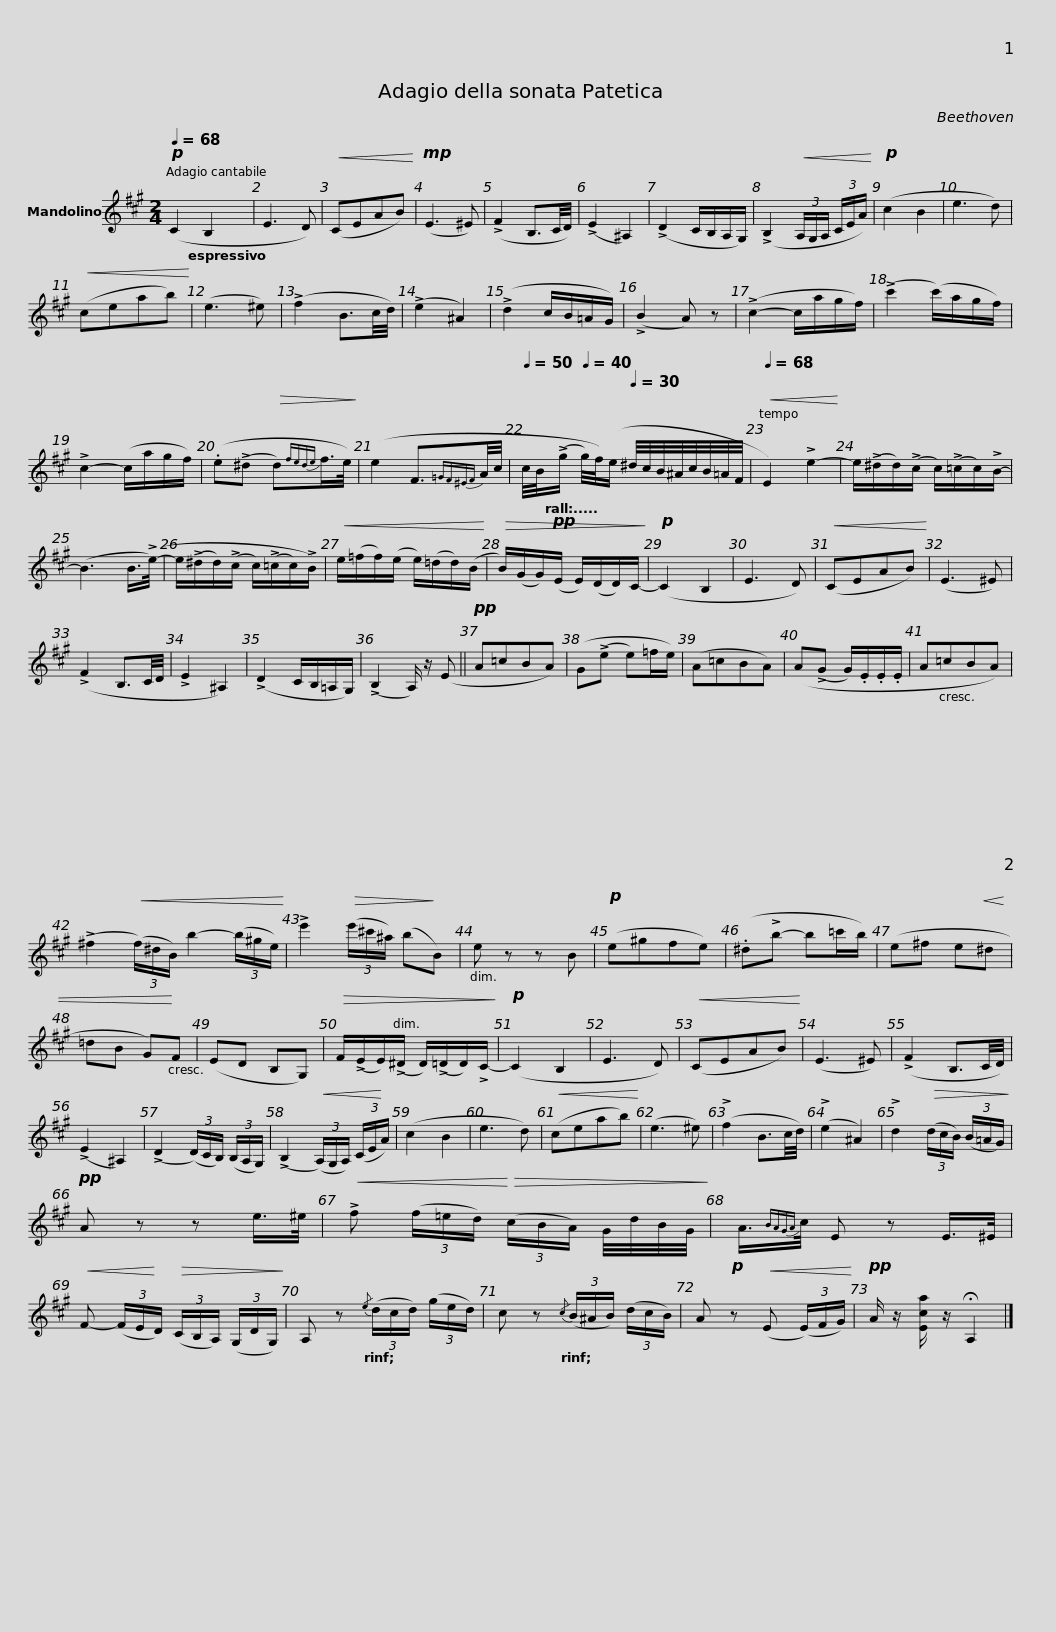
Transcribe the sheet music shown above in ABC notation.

X:1
L:1/8
Q:1/4=68
M:2/4
I:linebreak $
K:A
V:1 treble
V:1
!p! (C2 B,2 | E3 D) |!<(! (CEAB)!<)! |!mp! (E3 ^E) | (!>!F2 B,3/2C/4D/4) | %5
 (!>!E2 ^A,2) | (!>!D2 C/B,/A,/G,/) |$ (!>!B,2!<(! (3A,/G,/A,/ (3C/E/A/)!<)! |!p! (c2 B2 | e3 d) | %10
!<(! (ceab)!<)! | (e3 ^e) | (!>!f2 B3/2c/4d/4) | (!>!e2 ^A2) | (!>!d2 c/B/=A/G/) |$ %15
 (!>!B2 A) z | (!>!c2- c/a/g/f/) | (!>!c'2 (c'/)a/g/f/) | !>!c2- (c/a/g/f/) | (.e(!>!^d!>(! d){fede}f/>e/)!>)! | %20
 (e2 F3/2{=GF^EF}A/4c/4 |$[Q:1/4=50] c/4B/4(!>!g/[Q:1/4=40] g/4)f/4)(e/[Q:1/4=30] ^d/4c/4B/4^A/4c/4B/4=A/4F/4 |[Q:1/4=68]!<(! E2) !>!e2-!<)! | e/(!>!^d/d/)(!>!c/ c/)(!>!=c/c/)!>!B/- | (B3 B/>(!>!e/-) | %25
 e/(!>!^d/d/)(!>!c/ c/)(!>!=c/c/)!>!B/) |$!<(! e/(=f/f/)(e/ e/)(=d/d/)(B/!<)! |!>(! B/)(G/G/)!pp!(E/ E/)(D/D/)C/-!>)! |!p! (C2 B,2 | E3 D) | %30
!<(! (CEAB)!<)! | (E3 ^E) | (!>!F2 B,3/2C/4D/4 |$ !>!E2 ^A,2) | (!>!D2 C/B,/=A,/G,/) | %35
 (!>!B,2 A,/) z/ (E ||!pp! A=cBA) | (G(!>!e e)=f/e/) | (A=cBA) | (A(!>!G G/).E/.E/.E/ |$ %40
 A=cBA) | (!>!^f2!<(! (3(f/)^d/B/) b2- (3(b/^g/e/)!<)! | !>!e'2!>(! (3(e'/^c'/^a/) (b!>)!B) | e z z B |!p! (e^gfe) | %45
 (.^d!>!b- b=c'/b/) |$ (e^f e!<(!^d | =dB G)!<)!F | (ED B,G,) |!>(! F/(!>!E/E/)(!>!^D/ D/)(!>!=D/D/)!>!C/-!>)! | %50
!p! (C2 B,2 | E3 D) |!<(! (CEAB)!<)! | (E3 ^E) |$ (!>!F2 B,3/2C/4D/4) | %55
 (!>!E2 ^A,2) | (!>!D2 (3(D/)C/B,/) (3(B,/A,/G,/) | (!>!B,2!<(! (3(A,/)G,/A,/) (3(C/E/!<)!A/) | (c2 B2 | e3 d) | %60
!<(! (ceab)!<)! |$ (e3 ^e) | (!>!f2 B3/2c/4d/4) | (!>!e2 ^A2) | !>!d2!>(! (3(d/c/B/) (3(B/=A/G/)!>)! | %65
!pp! A z z e/>^e/ |!<(! !>!f (3(f/=e/d/)!<)!!>(! (3(c/B/A/) G/4d/4B/4G/4!>)! |$ A3/4{BAGA}c/4 E z E/>^E/ |!<(! F- (3(F/E/!<)!D/)!>(! (3(C/B,/A,/) (3(G,/D/G,/)!>)! | A, z{/e} (3(d/c/d/) (3(g/e/d/) | %70
 c z{/c} (3(B/^A/B/) (3(d/c/B/) | A!p! z!<(! (E (3(E/)F/G/)!<)! |!pp! A/ z/ [Eca]/ z/ !fermata!A,2 |] %73
